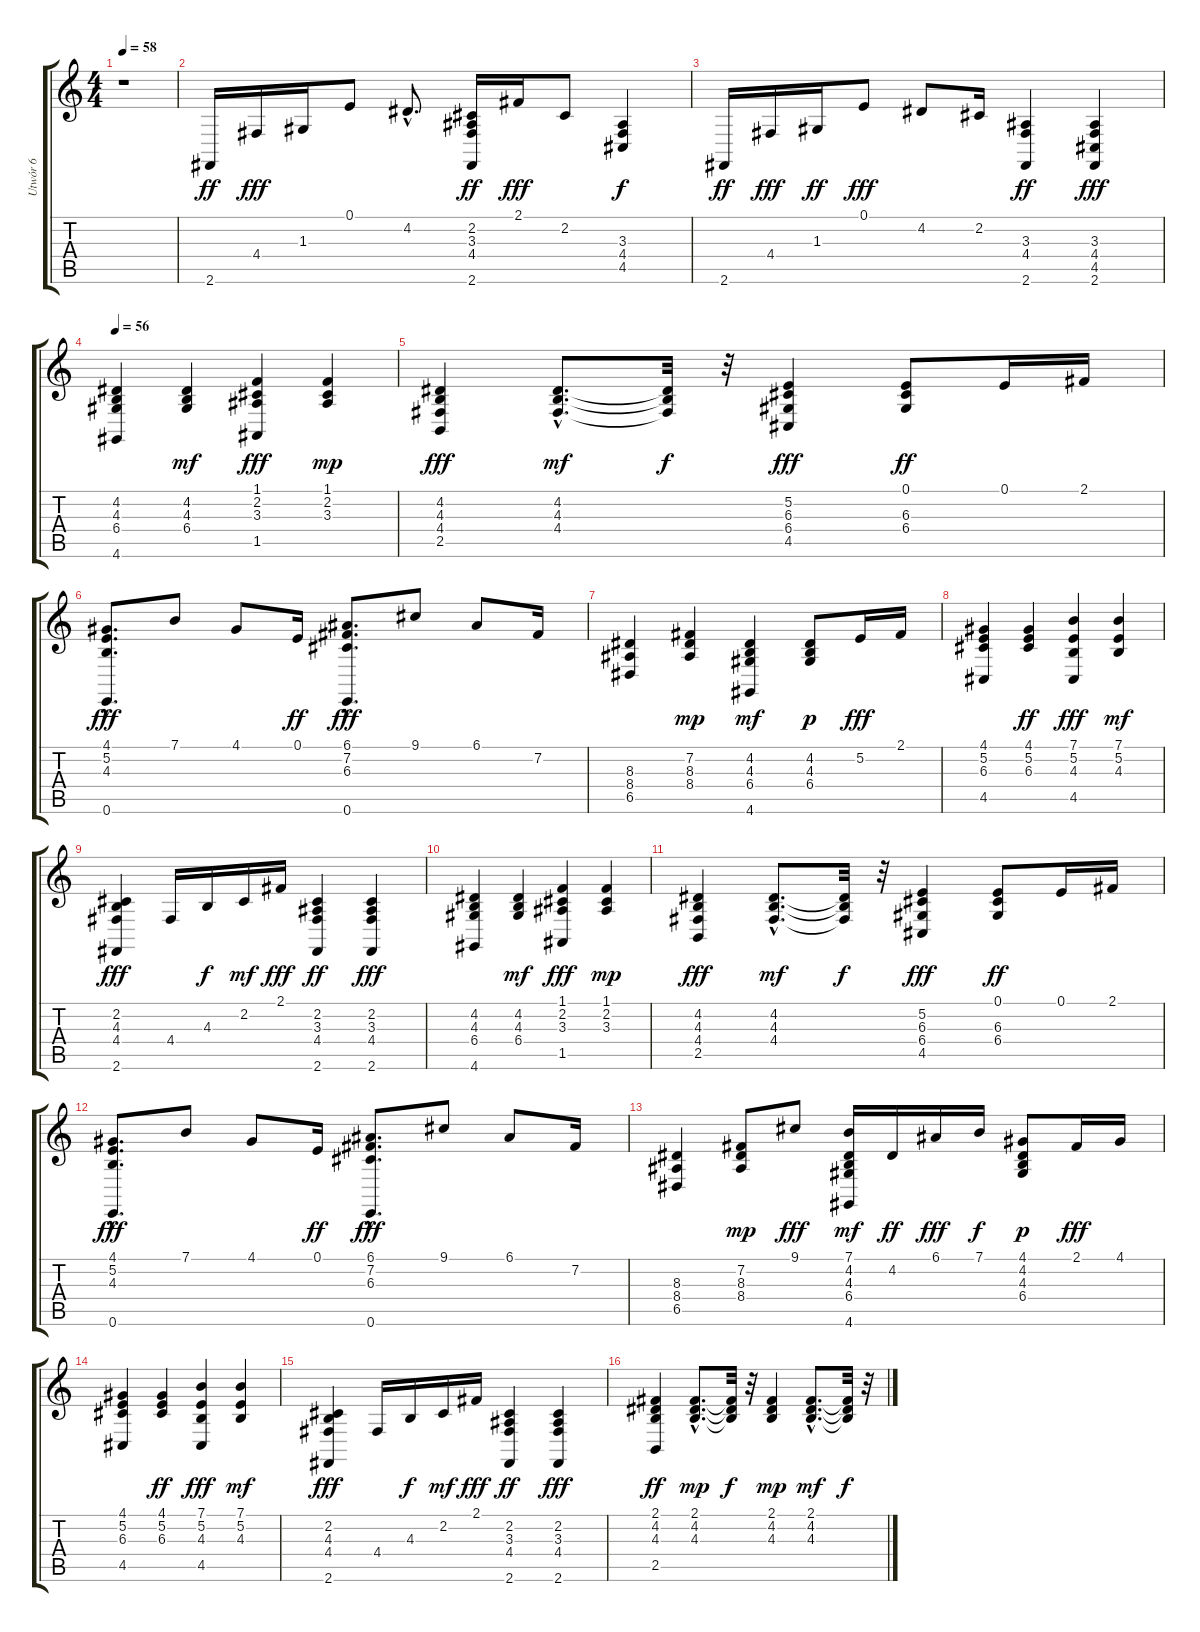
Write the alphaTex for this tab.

\track ("Utwór 6" "Utwór 6") {instrument acousticgrandpiano}
\staff {score tabs}
\tuning (E4 B3 G3 D3 A2 E2) {hide}
\ts (4 4)
\tempo 58
\clef g2
\ks c
r.1{dy ff instrument acousticgrandpiano} |
2.6.16 4.4.16{dy fff} 1.3.16 0.1.8 4.2{hac}.8{d} (2.2 3.3 4.4 2.6).16{dy ff} 2.1.16{dy fff} 2.2.8 (3.3 4.4 4.5).4{dy f} |
2.6.16{dy ff} 4.4.16{dy fff} 1.3.16{dy ff} 0.1.8{dy fff} 4.2.8 2.2.16 (3.3 4.4 2.6).4{dy ff} (3.3 4.4 4.5 2.6).4{dy fff} |
\tempo 56
(4.2 4.3 6.4 4.6).4 (4.2 4.3 6.4).4{dy mf} (1.1 2.2 3.3 1.5).4{dy fff} (1.1 2.2 3.3).4{dy mp} |
(4.2 4.3 4.4 2.5).4{dy fff} (4.2{hac} 4.3{hac} 4.4{hac}).8{d dy mf} (4.2{t} 4.3{t} 4.4{t}).32{dy f} r.32 (5.2 6.3 6.4 4.5).4{dy fff} (0.1 6.3 6.4).8{dy ff} 0.1.16 2.1.16 |
(4.1{hac} 5.2{hac} 4.3{hac} 0.6{hac}).8{d dy fff} 7.1.8 4.1.8 0.1.16{dy ff} (6.1{hac} 7.2{hac} 6.3{hac} 0.6{hac}).8{d dy fff} 9.1.8 6.1.8 7.2.16 |
(8.3 8.4 6.5).4 (7.2 8.3 8.4).4{dy mp} (4.2 4.3 6.4 4.6).4{dy mf} (4.2 4.3 6.4).8{dy p} 5.2.16{dy fff} 2.1.16 |
(4.1 5.2 6.3 4.5).4 (4.1 5.2 6.3).4{dy ff} (7.1 5.2 4.3 4.5).4{dy fff} (7.1 5.2 4.3).4{dy mf} |
(2.2 4.3 4.4 2.6).4{dy fff} 4.4.16 4.3.16{dy f} 2.2.16{dy mf} 2.1.16{dy fff} (2.2 3.3 4.4 2.6).4{dy ff} (2.2 3.3 4.4 2.6).4{dy fff} |
(4.2 4.3 6.4 4.6).4 (4.2 4.3 6.4).4{dy mf} (1.1 2.2 3.3 1.5).4{dy fff} (1.1 2.2 3.3).4{dy mp} |
(4.2 4.3 4.4 2.5).4{dy fff} (4.2{hac} 4.3{hac} 4.4{hac}).8{d dy mf} (4.2{t} 4.3{t} 4.4{t}).32{dy f} r.32 (5.2 6.3 6.4 4.5).4{dy fff} (0.1 6.3 6.4).8{dy ff} 0.1.16 2.1.16 |
(4.1{hac} 5.2{hac} 4.3{hac} 0.6{hac}).8{d dy fff} 7.1.8 4.1.8 0.1.16{dy ff} (6.1{hac} 7.2{hac} 6.3{hac} 0.6{hac}).8{d dy fff} 9.1.8 6.1.8 7.2.16 |
(8.3 8.4 6.5).4 (7.2 8.3 8.4).8{dy mp} 9.1.8{dy fff} (7.1 4.2 4.3 6.4 4.6).16{dy mf} 4.2.16{dy ff} 6.1.16{dy fff} 7.1.16{dy f} (4.1 4.2 4.3 6.4).8{dy p} 2.1.16{dy fff} 4.1.16 |
(4.1 5.2 6.3 4.5).4 (4.1 5.2 6.3).4{dy ff} (7.1 5.2 4.3 4.5).4{dy fff} (7.1 5.2 4.3).4{dy mf} |
(2.2 4.3 4.4 2.6).4{dy fff} 4.4.16 4.3.16{dy f} 2.2.16{dy mf} 2.1.16{dy fff} (2.2 3.3 4.4 2.6).4{dy ff} (2.2 3.3 4.4 2.6).4{dy fff} |
(2.1 4.2 4.3 2.5).4{dy ff} (2.1{hac} 4.2{hac} 4.3{hac}).8{d dy mp} (2.1{t} 4.2{t} 4.3{t}).32{dy f} r.32 (2.1 4.2 4.3).4{dy mp} (2.1{hac} 4.2{hac} 4.3{hac}).8{d dy mf} (2.1{t} 4.2{t} 4.3{t}).32{dy f} r.32
